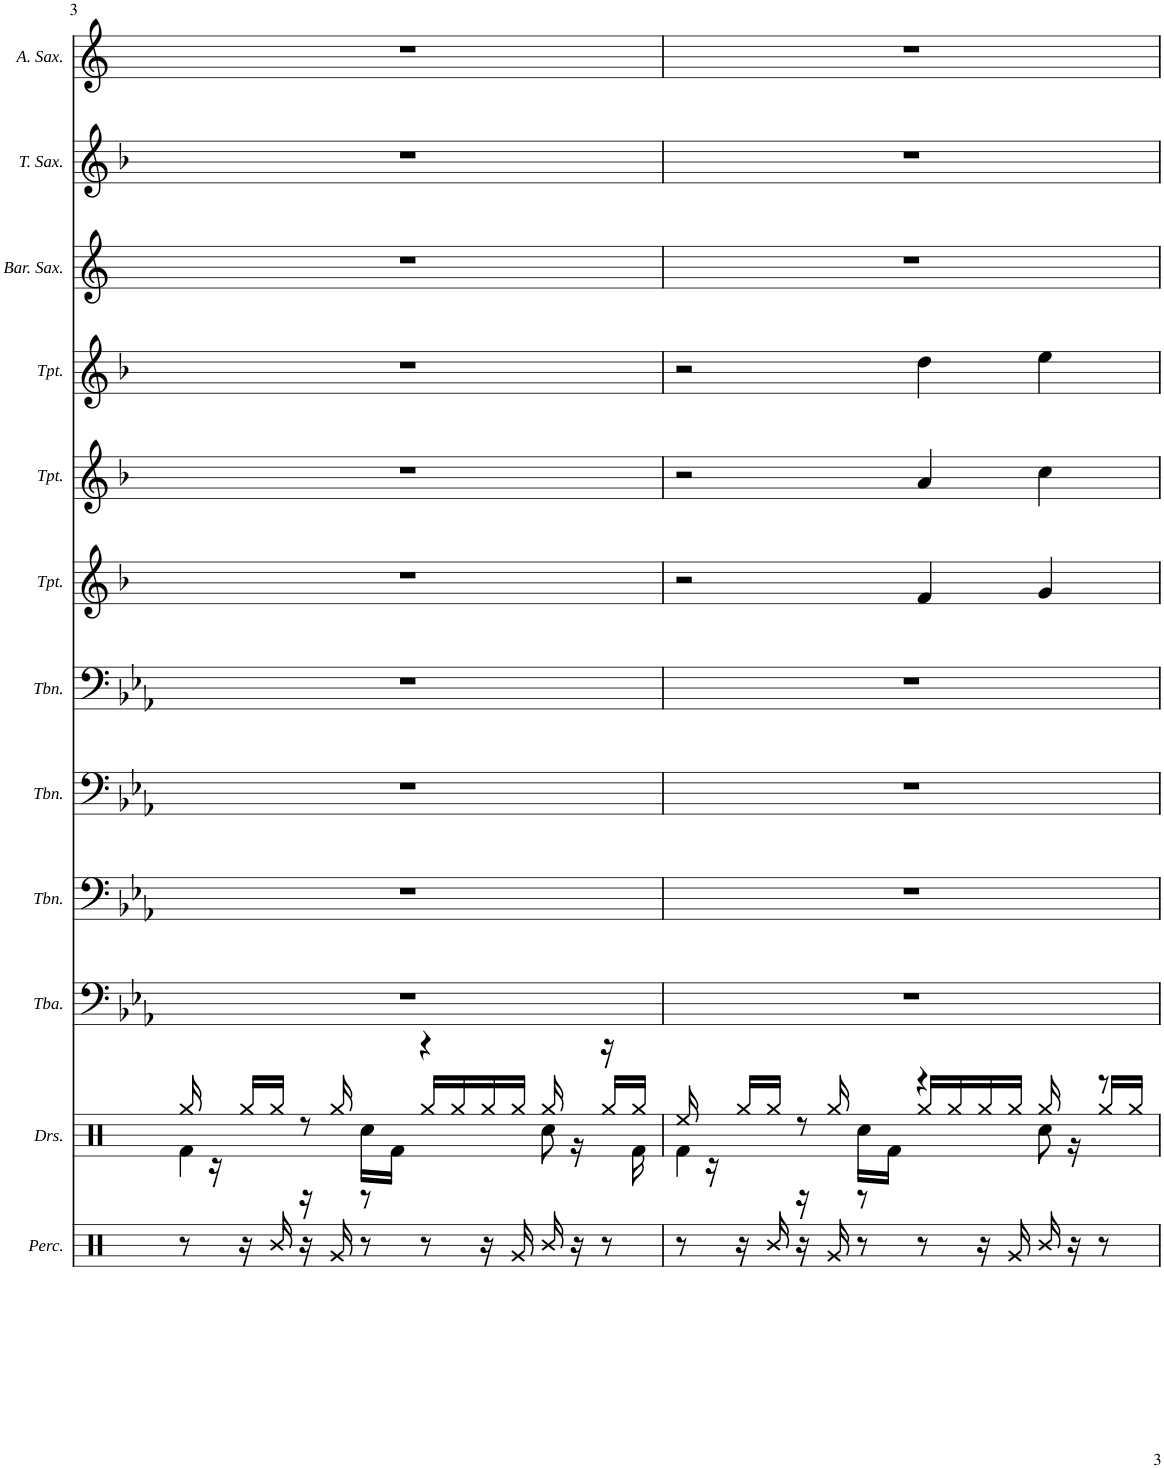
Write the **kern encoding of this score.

**kern	**kern	**kern	**kern	**kern	**kern	**kern	**kern	**kern	**kern	**kern	**kern
*part12	*part11	*part10	*part9	*part8	*part7	*part6	*part5	*part4	*part3	*part2	*part1
*staff12	*staff11	*staff10	*staff9	*staff8	*staff7	*staff6	*staff5	*staff4	*staff3	*staff2	*staff1
*I"Percussion	*I"Drumset	*I"Tuba	*I"Trombone	*I"Trombone	*I"Trombone	*I"Trumpet	*I"Trumpet	*I"Trumpet	*I"Baritone Saxophone	*I"Tenor Saxophone	*I"Alto Saxophone
*I'Perc.	*I'Drs.	*I'Tba.	*I'Tbn.	*I'Tbn.	*I'Tbn.	*I'Tpt.	*I'Tpt.	*I'Tpt.	*I'Bar. Sax.	*I'T. Sax.	*I'A. Sax.
!!LO:PB:g=z
*clefX	*clefX	*clefF4	*clefF4	*clefF4	*clefF4	*clefG2	*clefG2	*clefG2	*clefG2	*clefG2	*clefG2
*	*	*	*	*	*	*Trd1c2	*Trd1c2	*Trd1c2	*Trd12c21	*Trd8c14	*Trd5c9
*k[]	*k[]	*k[b-e-a-]	*k[b-e-a-]	*k[b-e-a-]	*k[b-e-a-]	*k[b-]	*k[b-]	*k[b-]	*k[]	*k[b-]	*k[]
*M4/4	*M4/4	*M4/4	*M4/4	*M4/4	*M4/4	*M4/4	*M4/4	*M4/4	*M4/4	*M4/4	*M4/4
=3	=3	=3	=3	=3	=3	=3	=3	=3	=3	=3	=3
*	*^	*	*	*	*	*	*	*	*	*	*
8r	4Rf\	16Rgg/	1r	1r	1r	1r	1r	1r	1r	1r	1r	1r
.	.	16r	.	.	.	.	.	.	.	.	.	.
16r	.	16Rgg/LL	.	.	.	.	.	.	.	.	.	.
16R/	.	16Rgg/JJ	.	.	.	.	.	.	.	.	.	.
16r	8r	16r	.	.	.	.	.	.	.	.	.	.
16Rg/	.	16Rgg/	.	.	.	.	.	.	.	.	.	.
8r	16Rcc\LL	8r	.	.	.	.	.	.	.	.	.	.
.	16Rf\JJ	.	.	.	.	.	.	.	.	.	.	.
8r	4r	16Rgg/LL	.	.	.	.	.	.	.	.	.	.
.	.	16Rgg/	.	.	.	.	.	.	.	.	.	.
16r	.	16Rgg/	.	.	.	.	.	.	.	.	.	.
16Rg/	.	16Rgg/JJ	.	.	.	.	.	.	.	.	.	.
16R/	8Rcc\	16Rgg/	.	.	.	.	.	.	.	.	.	.
16r	.	16r	.	.	.	.	.	.	.	.	.	.
8r	16r	16Rgg/LL	.	.	.	.	.	.	.	.	.	.
.	16Rf\	16Rgg/JJ	.	.	.	.	.	.	.	.	.	.
=4	=4	=4	=4	=4	=4	=4	=4	=4	=4	=4	=4	=4
8r	4Rf\	16Ree/	1r	1r	1r	1r	2r	2r	2r	1r	1r	1r
.	.	16r	.	.	.	.	.	.	.	.	.	.
16r	.	16Rgg/LL	.	.	.	.	.	.	.	.	.	.
16R/	.	16Rgg/JJ	.	.	.	.	.	.	.	.	.	.
16r	8r	16r	.	.	.	.	.	.	.	.	.	.
16Rg/	.	16Rgg/	.	.	.	.	.	.	.	.	.	.
8r	16Rcc\LL	8r	.	.	.	.	.	.	.	.	.	.
.	16Rf\JJ	.	.	.	.	.	.	.	.	.	.	.
8r	4r	16Rgg/LL	.	.	.	.	4f/	4a/	4dd\	.	.	.
.	.	16Rgg/	.	.	.	.	.	.	.	.	.	.
16r	.	16Rgg/	.	.	.	.	.	.	.	.	.	.
16Rg/	.	16Rgg/JJ	.	.	.	.	.	.	.	.	.	.
16R/	8Rcc\	16Rgg/	.	.	.	.	4g/	4cc\	4ee\	.	.	.
16r	.	16r	.	.	.	.	.	.	.	.	.	.
8r	8r	16Rgg/LL	.	.	.	.	.	.	.	.	.	.
.	.	16Rgg/JJ	.	.	.	.	.	.	.	.	.	.
*	*v	*v	*	*	*	*	*	*	*	*	*	*
=	=	=	=	=	=	=	=	=	=	=	=
*-	*-	*-	*-	*-	*-	*-	*-	*-	*-	*-	*-
